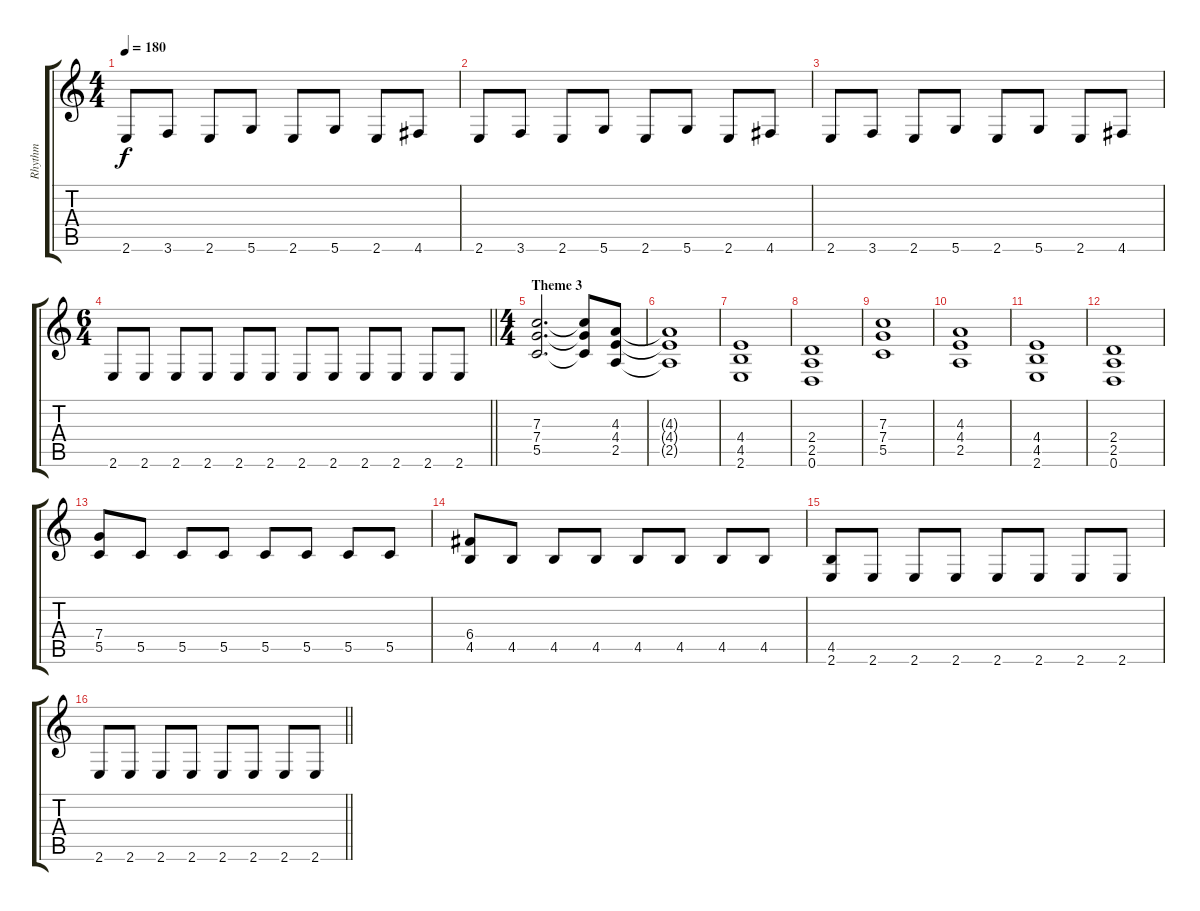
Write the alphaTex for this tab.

\track ("Rhythm" "Rhythm") {instrument distortionguitar}
\staff {score tabs}
\tuning (D4 A3 F3 C3 G2 D2) {hide}
\ts (4 4)
\tempo 180
\clef g2
\ks c
2.6.8{dy f} 3.6.8 2.6.8 5.6.8 2.6.8 5.6.8 2.6.8 4.6.8 |
2.6.8 3.6.8 2.6.8 5.6.8 2.6.8 5.6.8 2.6.8 4.6.8 |
2.6.8 3.6.8 2.6.8 5.6.8 2.6.8 5.6.8 2.6.8 4.6.8 |
\ts (6 4)
\barLineRight lightlight
2.6.8 2.6.8 2.6.8 2.6.8 2.6.8 2.6.8 2.6.8 2.6.8 2.6.8 2.6.8 2.6.8 2.6.8 |
\ts (4 4)
\section ("" "Theme 3")
(7.3 7.4 5.5).2{d} (7.3{t} 7.4{t} 5.5{t}).8 (4.3 4.4 2.5).8 |
(4.3{t} 4.4{t} 2.5{t}).1 |
(4.4 4.5 2.6).1 |
(2.4 2.5 0.6).1 |
(7.3 7.4 5.5).1 |
(4.3 4.4 2.5).1 |
(4.4 4.5 2.6).1 |
(2.4 2.5 0.6).1 |
(7.4 5.5).8 5.5.8 5.5.8 5.5.8 5.5.8 5.5.8 5.5.8 5.5.8 |
(6.4 4.5).8 4.5.8 4.5.8 4.5.8 4.5.8 4.5.8 4.5.8 4.5.8 |
(4.5 2.6).8 2.6.8 2.6.8 2.6.8 2.6.8 2.6.8 2.6.8 2.6.8 |
\barLineRight lightlight
2.6.8 2.6.8 2.6.8 2.6.8 2.6.8 2.6.8 2.6.8 2.6.8
